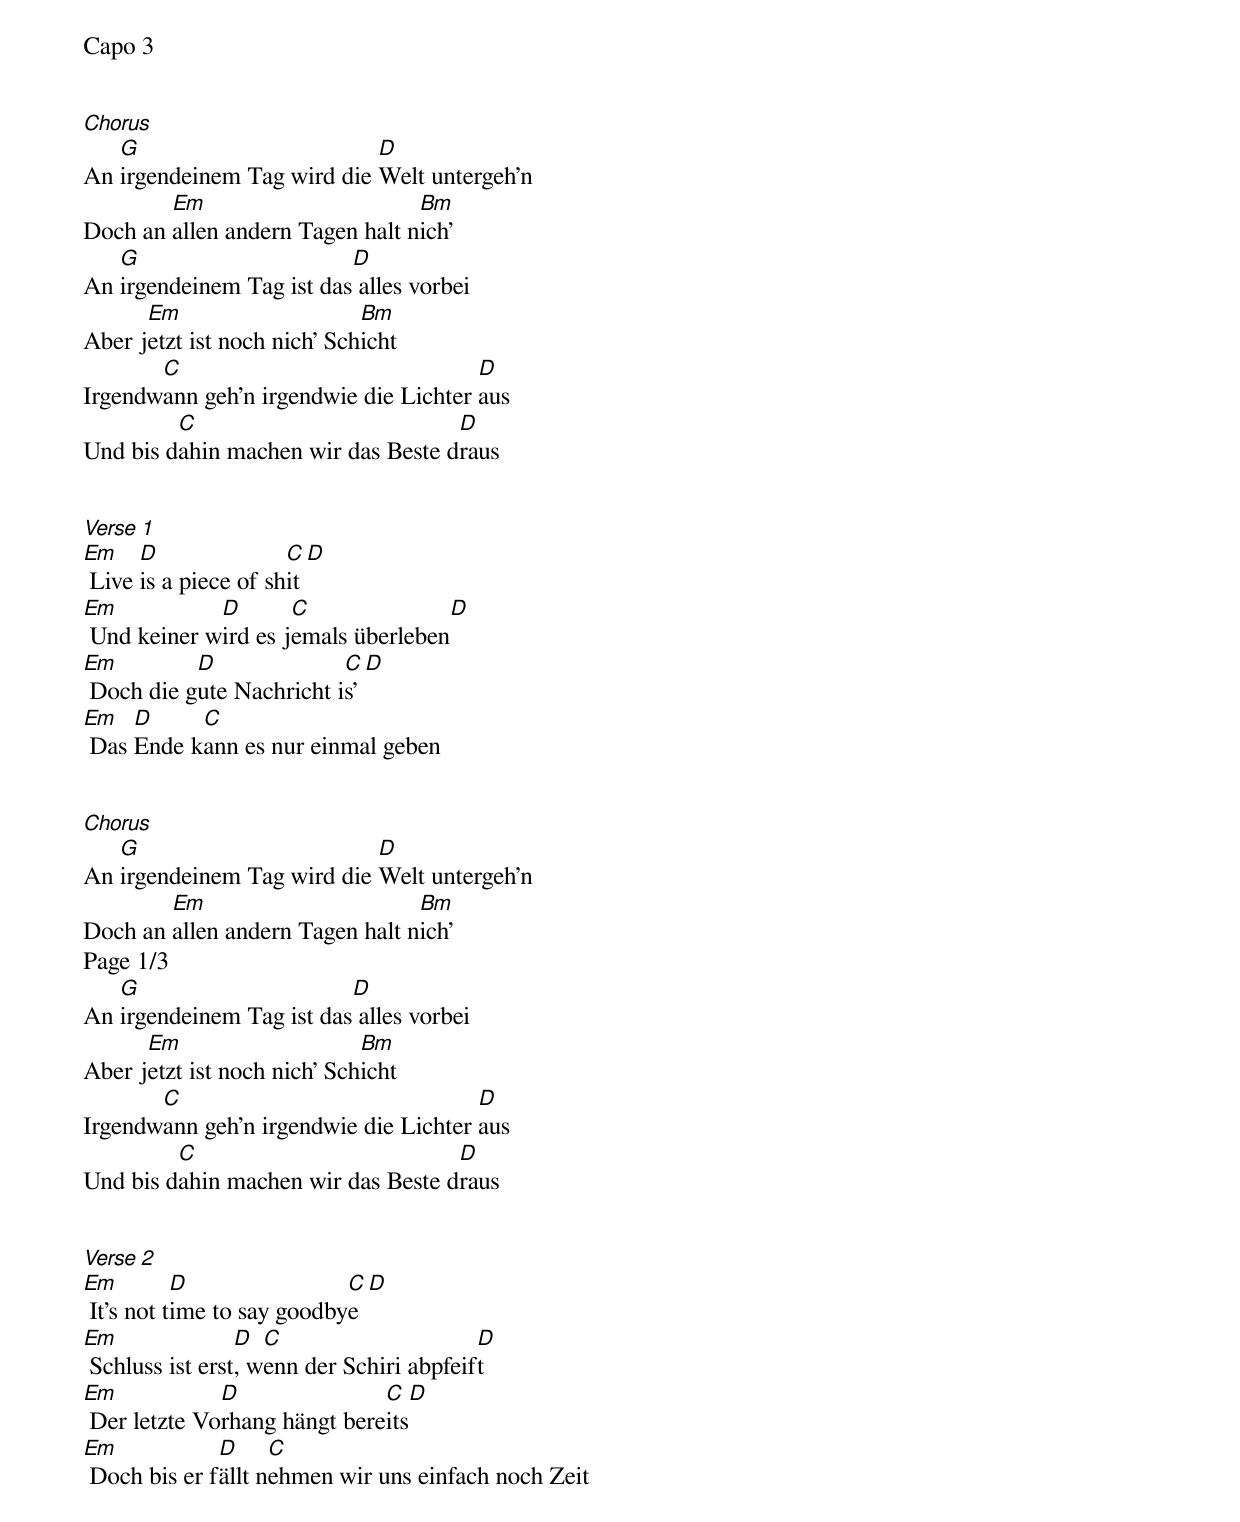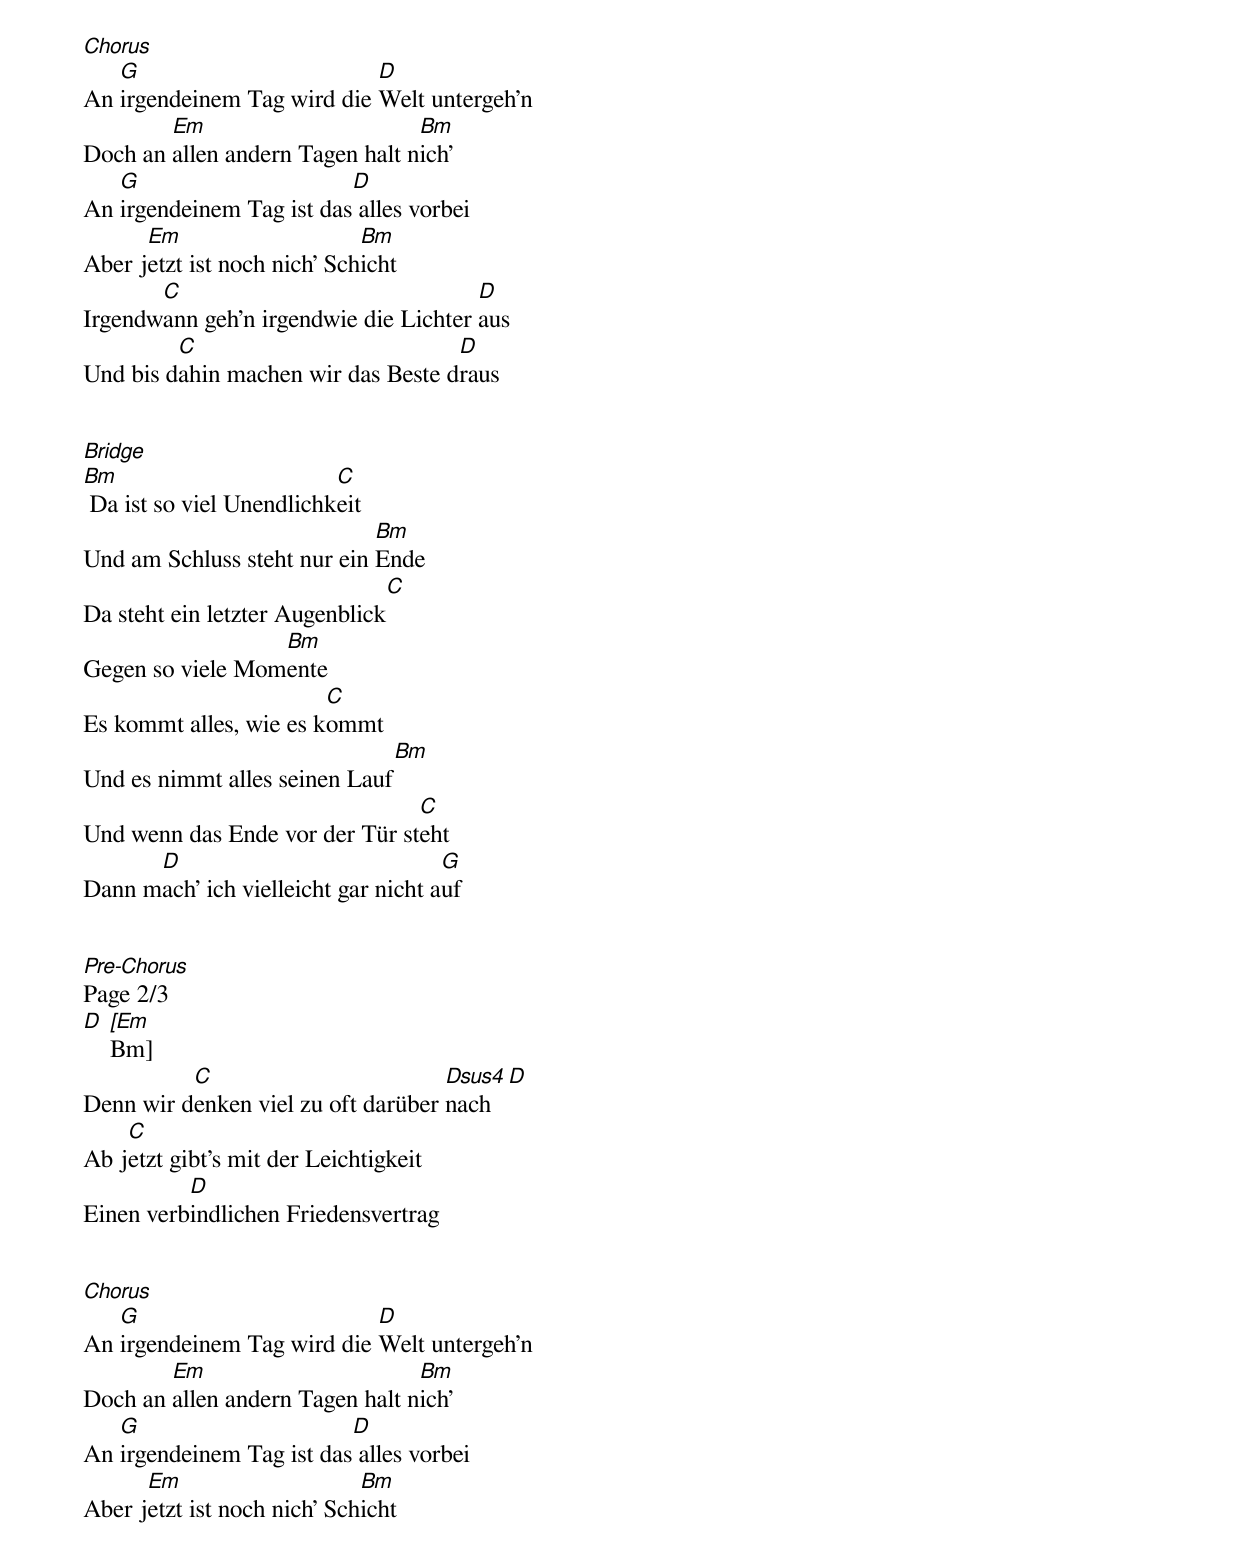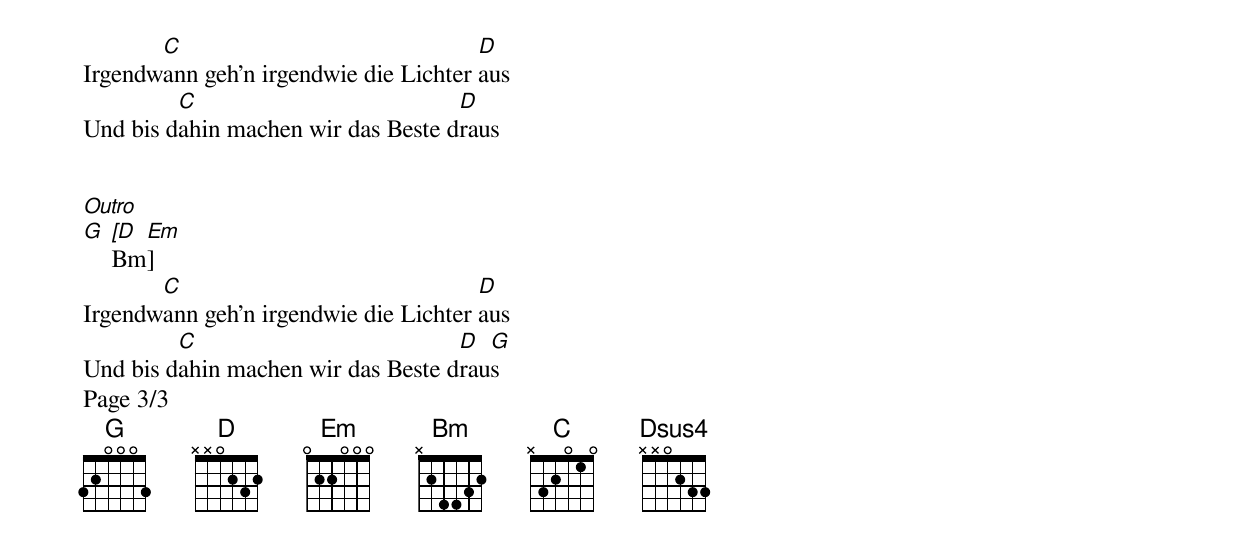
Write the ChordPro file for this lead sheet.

Capo 3


[Chorus]
An [G]irgendeinem Tag wird die [D]Welt untergeh'n
Doch an [Em]allen andern Tagen halt n[Bm]ich'
An [G]irgendeinem Tag ist das[D] alles vorbei
Aber j[Em]etzt ist noch nich' Sch[Bm]icht
Irgendw[C]ann geh'n irgendwie die Lichter [D]aus
Und bis d[C]ahin machen wir das Beste d[D]raus


[Verse 1]
[Em] Live [D]is a piece of sh[C]it[D]
[Em] Und keiner w[D]ird es j[C]emals überleben[D]
[Em] Doch die g[D]ute Nachricht i[C]s'[D]
[Em] Das [D]Ende k[C]ann es nur einmal geben


[Chorus]
An [G]irgendeinem Tag wird die [D]Welt untergeh'n
Doch an [Em]allen andern Tagen halt n[Bm]ich'
Page 1/3
An [G]irgendeinem Tag ist das[D] alles vorbei
Aber j[Em]etzt ist noch nich' Sch[Bm]icht
Irgendw[C]ann geh'n irgendwie die Lichter [D]aus
Und bis d[C]ahin machen wir das Beste d[D]raus


[Verse 2]
[Em] It's not t[D]ime to say goodby[C]e[D]
[Em] Schluss ist erst[D], w[C]enn der Schiri abpfeif[D]t
[Em] Der letzte Vo[D]rhang hängt bere[C]its[D]
[Em] Doch bis er f[D]ällt n[C]ehmen wir uns einfach noch Zeit


[Chorus]
An [G]irgendeinem Tag wird die [D]Welt untergeh'n
Doch an [Em]allen andern Tagen halt n[Bm]ich'
An [G]irgendeinem Tag ist das[D] alles vorbei
Aber j[Em]etzt ist noch nich' Sch[Bm]icht
Irgendw[C]ann geh'n irgendwie die Lichter [D]aus
Und bis d[C]ahin machen wir das Beste d[D]raus


[Bridge]
[Bm] Da ist so viel Unendlichk[C]eit
Und am Schluss steht nur ein [Bm]Ende
Da steht ein letzter Augenblick[C]
Gegen so viele Mom[Bm]ente
Es kommt alles, wie es k[C]ommt
Und es nimmt alles seinen Lauf[Bm]
Und wenn das Ende vor der Tür st[C]eht
Dann m[D]ach' ich vielleicht gar nicht a[G]uf


[Pre-Chorus]
Page 2/3
[D] [[Em]Bm]
Denn wir d[C]enken viel zu oft darüber [Dsus4]nach[D]
Ab j[C]etzt gibt's mit der Leichtigkeit
Einen verb[D]indlichen Friedensvertrag


[Chorus]
An [G]irgendeinem Tag wird die [D]Welt untergeh'n
Doch an [Em]allen andern Tagen halt n[Bm]ich'
An [G]irgendeinem Tag ist das[D] alles vorbei
Aber j[Em]etzt ist noch nich' Sch[Bm]icht
Irgendw[C]ann geh'n irgendwie die Lichter [D]aus
Und bis d[C]ahin machen wir das Beste d[D]raus


[Outro]
[G] [[D]Bm[Em]]
Irgendw[C]ann geh'n irgendwie die Lichter [D]aus
Und bis d[C]ahin machen wir das Beste d[D]rau[G]s
Page 3/3
